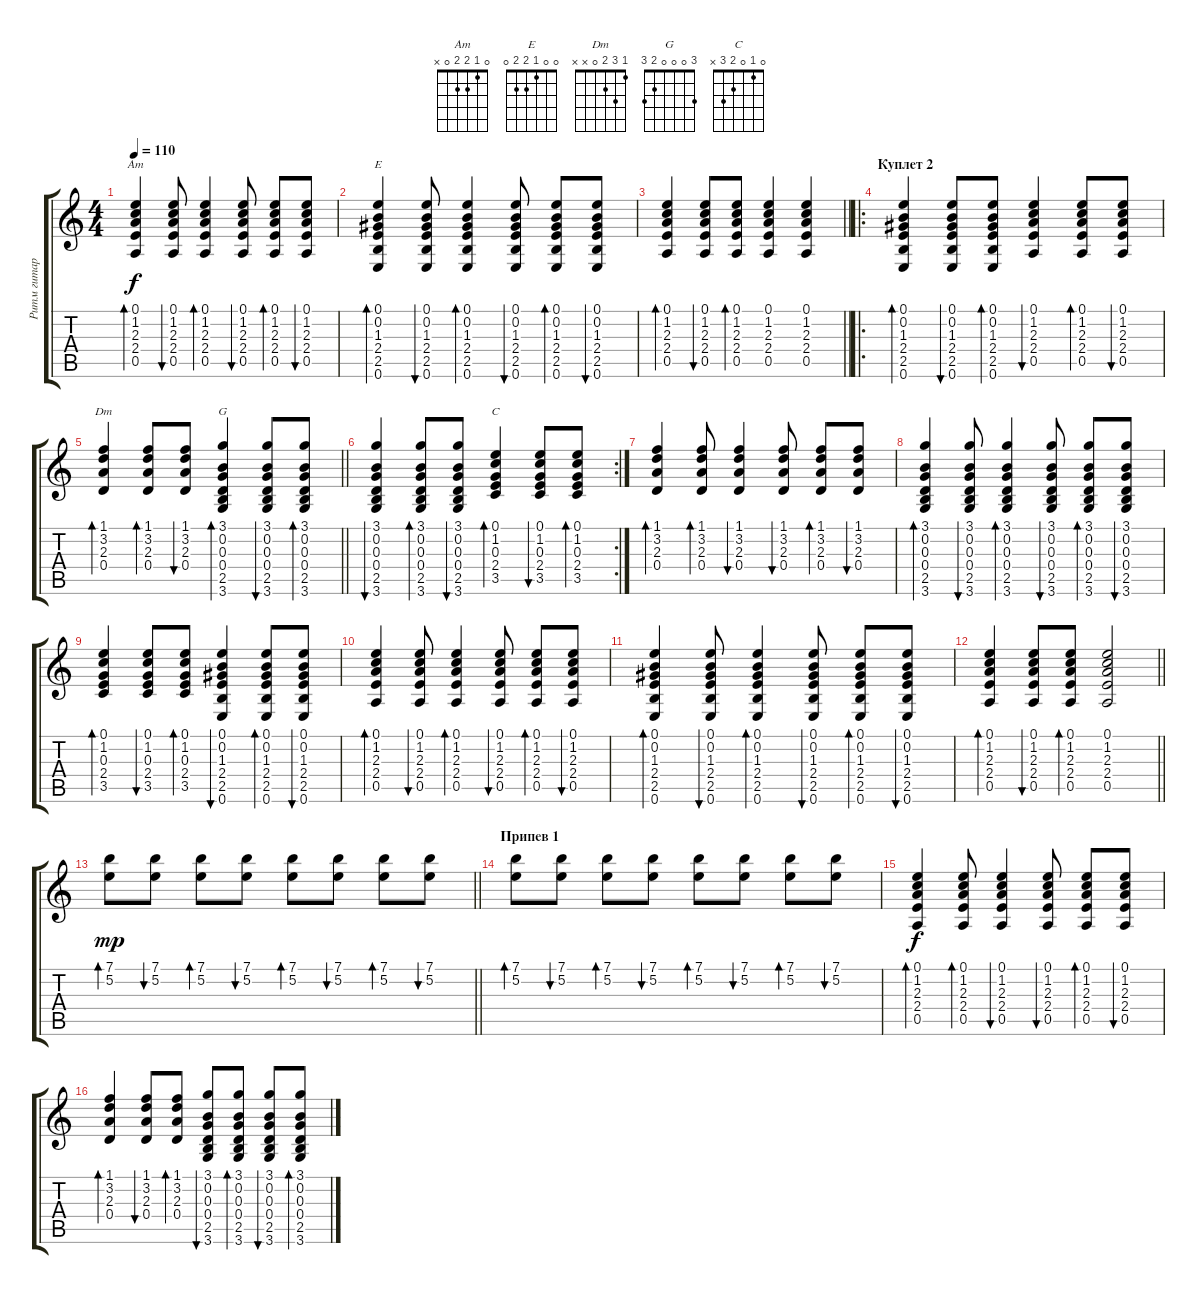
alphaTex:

\track ("Ритм гитара " "Ритм гитар") {instrument acousticguitarsteel}
\staff {score tabs}
\tuning (E4 B3 G3 D3 A2 E2) {hide}
\chord ("Am" 0 1 2 2 0 x)
\chord ("E" 0 0 1 2 2 0)
\chord ("Dm" 1 3 2 0 x x)
\chord ("G" 3 0 0 0 2 3)
\chord ("C" 0 1 0 2 3 x)
\ts (4 4)
\tempo 110
\clef g2
\ks c
(0.1 1.2 2.3 2.4 0.5).4{bd 30 ch "Am" dy f} (0.1 1.2 2.3 2.4 0.5).8{bu 30} (0.1 1.2 2.3 2.4 0.5).4{bd 30} (0.1 1.2 2.3 2.4 0.5).8{bu 30} (0.1 1.2 2.3 2.4 0.5).8{bd 30} (0.1 1.2 2.3 2.4 0.5).8{bu 30} |
(0.1 0.2 1.3 2.4 2.5 0.6).4{bd 30 ch "E"} (0.1 0.2 1.3 2.4 2.5 0.6).8{bu 30} (0.1 0.2 1.3 2.4 2.5 0.6).4{bd 30} (0.1 0.2 1.3 2.4 2.5 0.6).8{bu 30} (0.1 0.2 1.3 2.4 2.5 0.6).8{bd 30} (0.1 0.2 1.3 2.4 2.5 0.6).8{bu 30} |
\barLineRight lightlight
(0.1 1.2 2.3 2.4 0.5).4{bd 30} (0.1 1.2 2.3 2.4 0.5).8{bu 30} (0.1 1.2 2.3 2.4 0.5).8{bd 30} (0.1 1.2 2.3 2.4 0.5).4 (0.1 1.2 2.3 2.4 0.5).4 |
\ro
\section ("" "Куплет 2")
(0.1 0.2 1.3 2.4 2.5 0.6).4{bd 60} (0.1 0.2 1.3 2.4 2.5 0.6).8{bu 30} (0.1 0.2 1.3 2.4 2.5 0.6).8{bd 30} (0.1 1.2 2.3 2.4 0.5).4{bu 30} (0.1 1.2 2.3 2.4 0.5).8{bd 30} (0.1 1.2 2.3 2.4 0.5).8{bu 30} |
\barLineRight lightlight
(1.1 3.2 2.3 0.4).4{bd 30 ch "Dm"} (1.1 3.2 2.3 0.4).8{bd 30} (1.1 3.2 2.3 0.4).8{bu 30} (3.1 0.2 0.3 0.4 2.5 3.6).4{bd 30 ch "G"} (3.1 0.2 0.3 0.4 2.5 3.6).8{bu 30} (3.1 0.2 0.3 0.4 2.5 3.6).8{bd 30} |
\rc 2
(3.1 0.2 0.3 0.4 2.5 3.6).4{bu 30} (3.1 0.2 0.3 0.4 2.5 3.6).8{bd 30} (3.1 0.2 0.3 0.4 2.5 3.6).8{bu 30} (0.1 1.2 0.3 2.4 3.5).4{bd 30 ch "C"} (0.1 1.2 0.3 2.4 3.5).8{bu 30} (0.1 1.2 0.3 2.4 3.5).8{bd 30} |
(1.1 3.2 2.3 0.4).4{bd 30} (1.1 3.2 2.3 0.4).8{bd 30} (1.1 3.2 2.3 0.4).4{bu 30} (1.1 3.2 2.3 0.4).8{bu 60} (1.1 3.2 2.3 0.4).8{bd 30} (1.1 3.2 2.3 0.4).8{bu 30} |
(3.1 0.2 0.3 0.4 2.5 3.6).4{bd 30} (3.1 0.2 0.3 0.4 2.5 3.6).8{bu 30} (3.1 0.2 0.3 0.4 2.5 3.6).4{bd 30} (3.1 0.2 0.3 0.4 2.5 3.6).8{bu 30} (3.1 0.2 0.3 0.4 2.5 3.6).8{bd 30} (3.1 0.2 0.3 0.4 2.5 3.6).8{bu 30} |
(0.1 1.2 0.3 2.4 3.5).4{bd 30} (0.1 1.2 0.3 2.4 3.5).8{bu 30} (0.1 1.2 0.3 2.4 3.5).8{bd 30} (0.1 0.2 1.3 2.4 2.5 0.6).4{bu 30} (0.1 0.2 1.3 2.4 2.5 0.6).8{bd 30} (0.1 0.2 1.3 2.4 2.5 0.6).8{bu 30} |
(0.1 1.2 2.3 2.4 0.5).4{bd 30} (0.1 1.2 2.3 2.4 0.5).8{bu 30} (0.1 1.2 2.3 2.4 0.5).4{bd 30} (0.1 1.2 2.3 2.4 0.5).8{bu 30} (0.1 1.2 2.3 2.4 0.5).8{bd 30} (0.1 1.2 2.3 2.4 0.5).8{bu 30} |
(0.1 0.2 1.3 2.4 2.5 0.6).4{bd 30} (0.1 0.2 1.3 2.4 2.5 0.6).8{bu 30} (0.1 0.2 1.3 2.4 2.5 0.6).4{bd 30} (0.1 0.2 1.3 2.4 2.5 0.6).8{bu 30} (0.1 0.2 1.3 2.4 2.5 0.6).8{bd 30} (0.1 0.2 1.3 2.4 2.5 0.6).8{bu 30} |
\barLineRight lightlight
(0.1 1.2 2.3 2.4 0.5).4{bd 30} (0.1 1.2 2.3 2.4 0.5).8{bu 30} (0.1 1.2 2.3 2.4 0.5).8{bd 30} (0.1 1.2 2.3 2.4 0.5).2 |
\barLineRight lightlight
(7.1 5.2).8{bd 60 dy mp} (7.1 5.2).8{bu 60} (7.1 5.2).8{bd 60} (7.1 5.2).8{bu 60} (7.1 5.2).8{bd 60} (7.1 5.2).8{bu 60} (7.1 5.2).8{bd 60} (7.1 5.2).8{bu 60} |
\section ("" "Припев 1")
(7.1 5.2).8{bd 60} (7.1 5.2).8{bu 60} (7.1 5.2).8{bd 60} (7.1 5.2).8{bu 60} (7.1 5.2).8{bd 60} (7.1 5.2).8{bu 60} (7.1 5.2).8{bd 60} (7.1 5.2).8{bu 60} |
(0.1 1.2 2.3 2.4 0.5).4{bd 30 dy f} (0.1 1.2 2.3 2.4 0.5).8{bd 60} (0.1 1.2 2.3 2.4 0.5).4{bu 60} (0.1 1.2 2.3 2.4 0.5).8{bu 30} (0.1 1.2 2.3 2.4 0.5).8{bd 60} (0.1 1.2 2.3 2.4 0.5).8{bu 60} |
(1.1 3.2 2.3 0.4).4{bd 30} (1.1 3.2 2.3 0.4).8{bu 30} (1.1 3.2 2.3 0.4).8{bd 30} (3.1 0.2 0.3 0.4 2.5 3.6).8{bu 30} (3.1 0.2 0.3 0.4 2.5 3.6).8{bd 30} (3.1 0.2 0.3 0.4 2.5 3.6).8{bu 30} (3.1 0.2 0.3 0.4 2.5 3.6).8{bd 30}
